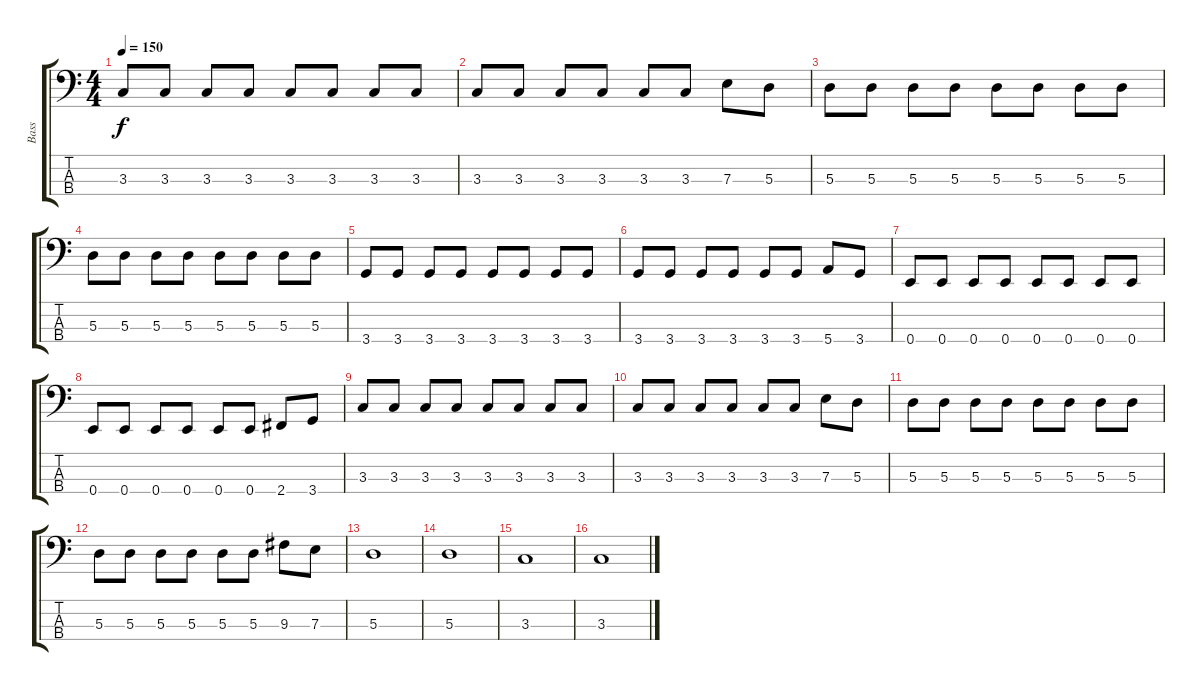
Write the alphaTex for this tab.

\track ("Bass" "Bass") {instrument electricbassfinger}
\staff {score tabs}
\tuning (G2 D2 A1 E1) {hide}
\ts (4 4)
\tempo 150
\clef f4
\ks c
3.3.8{dy f} 3.3.8 3.3.8 3.3.8 3.3.8 3.3.8 3.3.8 3.3.8 |
3.3.8 3.3.8 3.3.8 3.3.8 3.3.8 3.3.8 7.3.8 5.3.8 |
5.3.8 5.3.8 5.3.8 5.3.8 5.3.8 5.3.8 5.3.8 5.3.8 |
5.3.8 5.3.8 5.3.8 5.3.8 5.3.8 5.3.8 5.3.8 5.3.8 |
3.4.8 3.4.8 3.4.8 3.4.8 3.4.8 3.4.8 3.4.8 3.4.8 |
3.4.8 3.4.8 3.4.8 3.4.8 3.4.8 3.4.8 5.4.8 3.4.8 |
0.4.8 0.4.8 0.4.8 0.4.8 0.4.8 0.4.8 0.4.8 0.4.8 |
0.4.8 0.4.8 0.4.8 0.4.8 0.4.8 0.4.8 2.4.8 3.4.8 |
3.3.8 3.3.8 3.3.8 3.3.8 3.3.8 3.3.8 3.3.8 3.3.8 |
3.3.8 3.3.8 3.3.8 3.3.8 3.3.8 3.3.8 7.3.8 5.3.8 |
5.3.8 5.3.8 5.3.8 5.3.8 5.3.8 5.3.8 5.3.8 5.3.8 |
5.3.8 5.3.8 5.3.8 5.3.8 5.3.8 5.3.8 9.3.8 7.3.8 |
5.3.1 |
5.3.1 |
3.3.1 |
3.3.1
